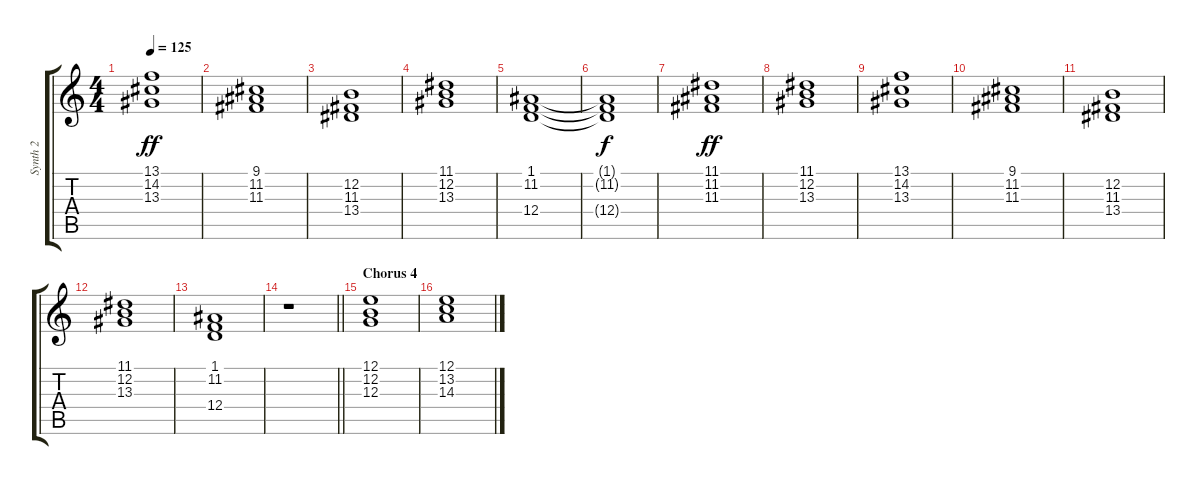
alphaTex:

\track ("Synth 2" "Synth 2") {instrument pad2warm}
\staff {score tabs}
\tuning (E4 B3 G3 D3 A2 E2) {hide}
\ts (4 4)
\tempo 125
\clef g2
\ks c
(13.1 14.2 13.3).1{dy ff} |
(9.1 11.2 11.3).1 |
(12.2 11.3 13.4).1 |
(11.1 12.2 13.3).1 |
(1.1 11.2 12.4).1 |
(1.1{t} 11.2{t} 12.4{t}).1{dy f} |
(11.1 11.2 11.3).1{dy ff} |
(11.1 12.2 13.3).1 |
(13.1 14.2 13.3).1 |
(9.1 11.2 11.3).1 |
(12.2 11.3 13.4).1 |
(11.1 12.2 13.3).1 |
(1.1 11.2 12.4).1 |
\barLineRight lightlight
r.1 |
\section ("" "Chorus 4")
(12.1 12.2 12.3).1 |
(12.1 13.2 14.3).1
